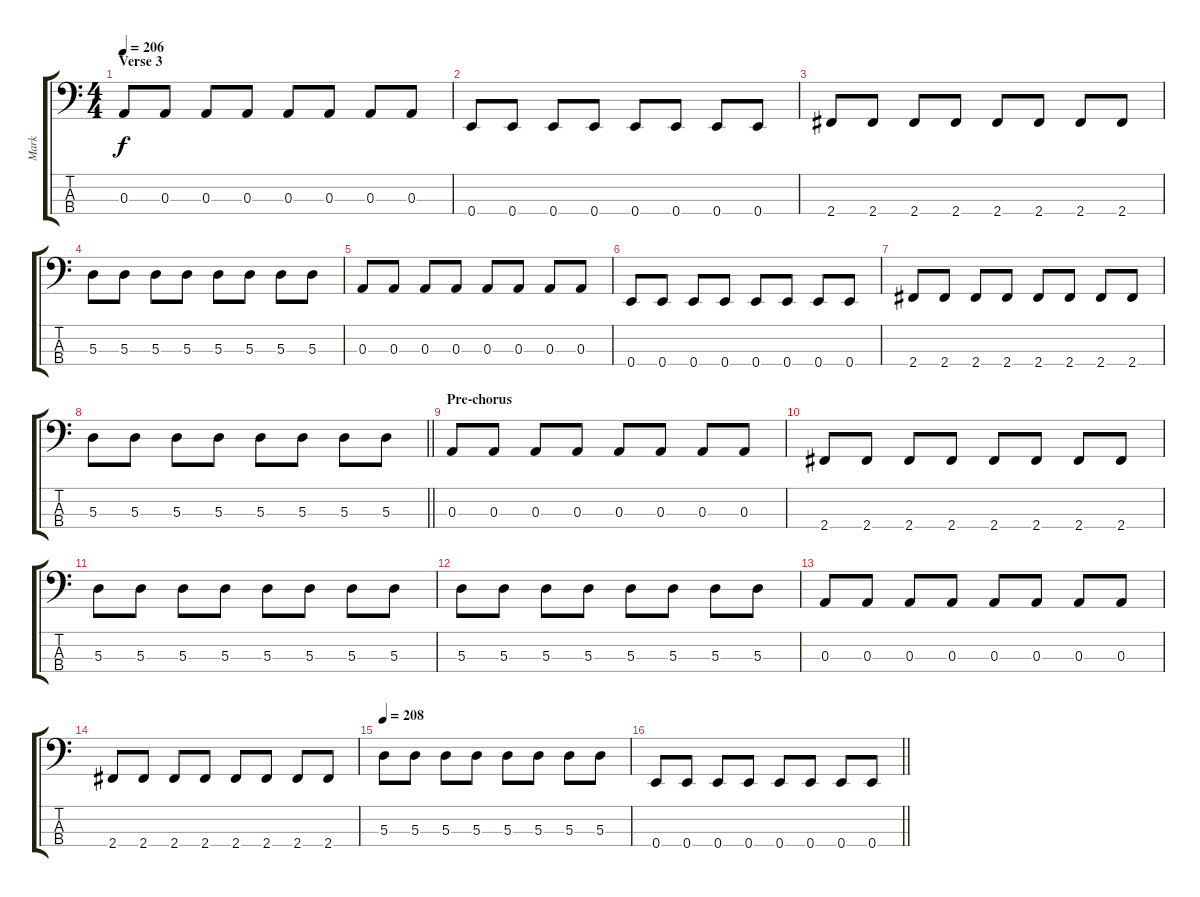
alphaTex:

\track ("Mark" "Mark") {instrument electricbasspick}
\staff {score tabs}
\tuning (G2 D2 A1 E1) {hide}
\ts (4 4)
\section ("" "Verse 3")
\tempo 206
\clef f4
\ks c
0.3.8{dy f} 0.3.8 0.3.8 0.3.8 0.3.8 0.3.8 0.3.8 0.3.8 |
0.4.8 0.4.8 0.4.8 0.4.8 0.4.8 0.4.8 0.4.8 0.4.8 |
2.4.8 2.4.8 2.4.8 2.4.8 2.4.8 2.4.8 2.4.8 2.4.8 |
5.3.8 5.3.8 5.3.8 5.3.8 5.3.8 5.3.8 5.3.8 5.3.8 |
0.3.8 0.3.8 0.3.8 0.3.8 0.3.8 0.3.8 0.3.8 0.3.8 |
0.4.8 0.4.8 0.4.8 0.4.8 0.4.8 0.4.8 0.4.8 0.4.8 |
2.4.8 2.4.8 2.4.8 2.4.8 2.4.8 2.4.8 2.4.8 2.4.8 |
\barLineRight lightlight
5.3.8 5.3.8 5.3.8 5.3.8 5.3.8 5.3.8 5.3.8 5.3.8 |
\section ("" "Pre-chorus")
0.3.8 0.3.8 0.3.8 0.3.8 0.3.8 0.3.8 0.3.8 0.3.8 |
2.4.8 2.4.8 2.4.8 2.4.8 2.4.8 2.4.8 2.4.8 2.4.8 |
5.3.8 5.3.8 5.3.8 5.3.8 5.3.8 5.3.8 5.3.8 5.3.8 |
5.3.8 5.3.8 5.3.8 5.3.8 5.3.8 5.3.8 5.3.8 5.3.8 |
0.3.8 0.3.8 0.3.8 0.3.8 0.3.8 0.3.8 0.3.8 0.3.8 |
2.4.8 2.4.8 2.4.8 2.4.8 2.4.8 2.4.8 2.4.8 2.4.8 |
\tempo 208
5.3.8 5.3.8 5.3.8 5.3.8 5.3.8 5.3.8 5.3.8 5.3.8 |
\barLineRight lightlight
0.4.8 0.4.8 0.4.8 0.4.8 0.4.8 0.4.8 0.4.8 0.4.8
